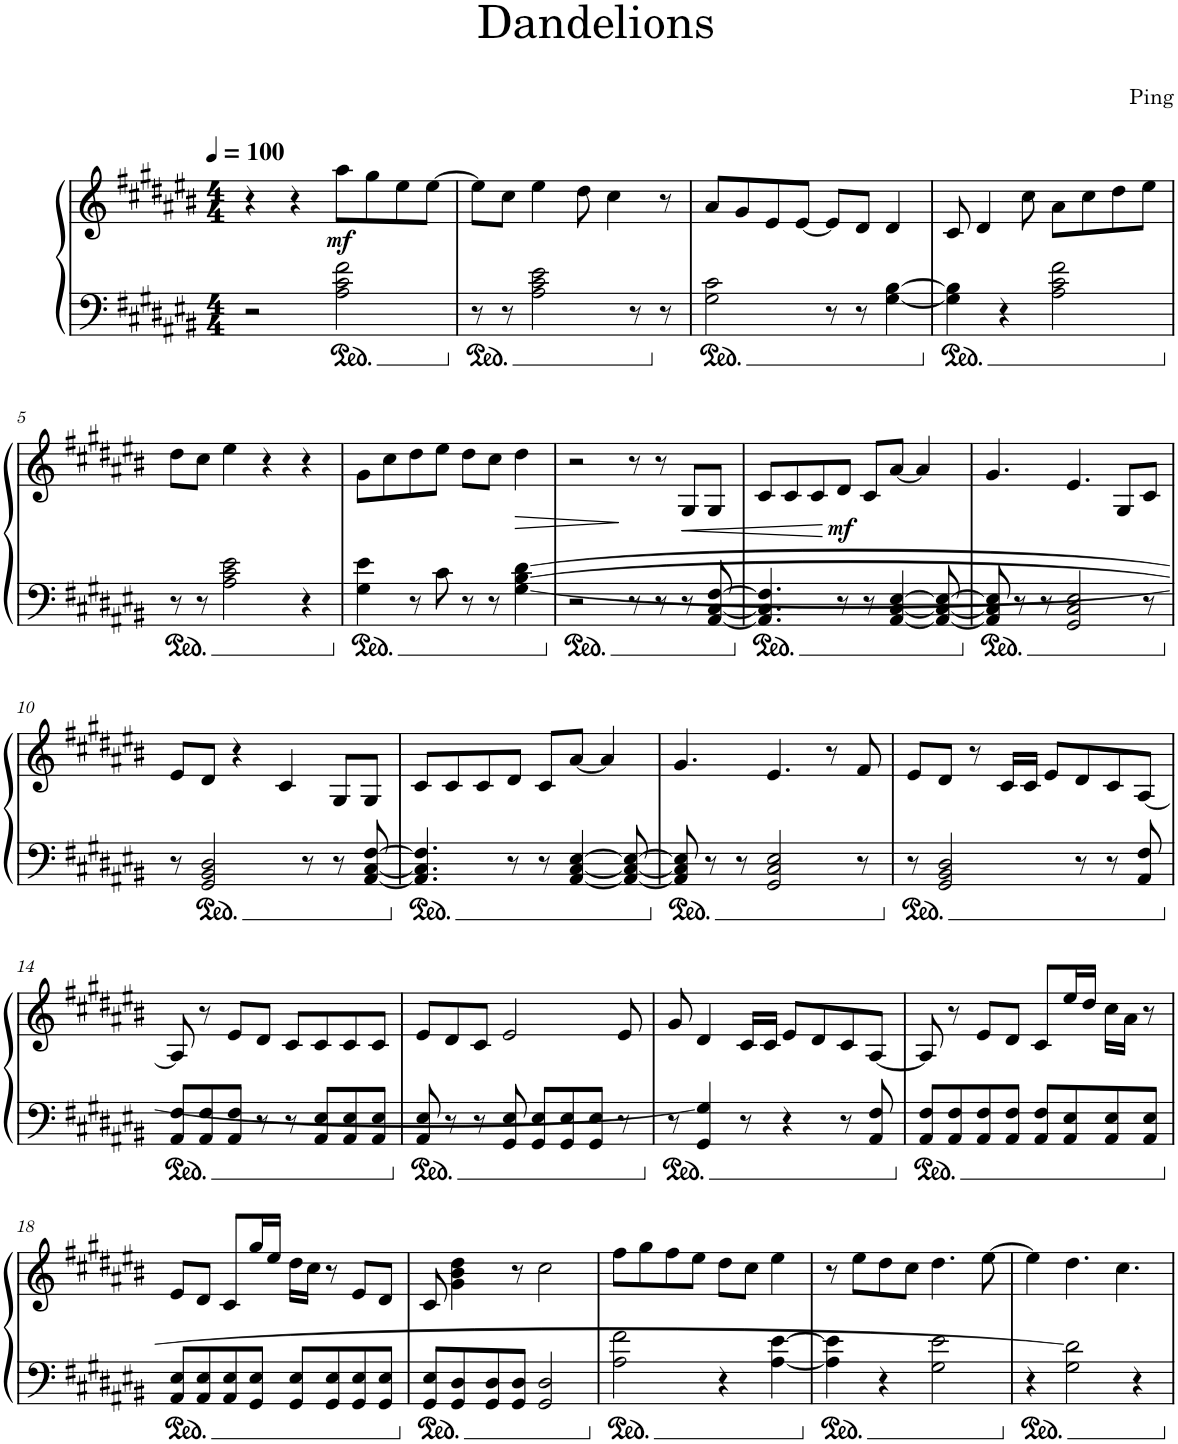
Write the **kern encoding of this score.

**kern	**kern	**dynam
*part1	*part1	*part1
*staff2	*staff1	*staff1/2
*I"Piano	*	*
*I'Pno.	*	*
*clefF4	*clefG2	*
*k[f#c#g#d#a#e#b#]	*k[f#c#g#d#a#e#b#]	*
*M4/4	*M4/4	*
*MM100	*MM100	*
=1	=1	=1
2r	4r	.
.	4r	.
!	!	!LO:DY:b
2A#\ 2c#\ 2f#\	8aa#\L	mf
.	8gg#\	.
.	8ee#\	.
.	[8ee#\J	.
=2	=2	=2
8r	8ee#\L]	.
8r	8cc#\J	.
2A#\ 2c#\ 2e#\	4ee#\	.
.	8dd#\	.
.	4cc#\	.
8r	.	.
8r	8r	.
=3	=3	=3
2G#\ 2c#\	8a#/L	.
.	8g#/	.
.	8e#/	.
.	[8e#/J	.
8r	8e#/L]	.
8r	8d#/J	.
[4G#\ [4B#\	4d#/	.
=4	=4	=4
4G#\] 4B#\]	8c#/	.
.	4d#/	.
4r	.	.
.	8cc#\	.
2A#\ 2c#\ 2f#\	8a#\L	.
.	8cc#\	.
.	8dd#\	.
.	8ee#\J	.
!!LO:LB:g=z
=5	=5	=5
8r	8dd#\L	.
8r	8cc#\J	.
2A#\ 2c#\ 2e#\	4ee#\	.
.	4r	.
4r	4r	.
=6	=6	=6
4G#\ 4e#\	8g#\L	.
.	8cc#\	.
8r	8dd#\	.
8c#\	8ee#\J	.
8r	8dd#\L	.
8r	8cc#\J	.
!	!	!LO:HP:b
[4G#\ [4B#\ [4d#\	4dd#\	>
=7	=7	=7
2r	2r	.
8r	8r	]
8r	8r	.
!	!	!LO:HP:b
8r	8G#/L	<
[8AA#/ [8C#/ [8F#/	8G#/J	.
=8	=8	=8
4.AA#/] 4.C#/] 4.F#/]	8c#/L	.
.	8c#/	.
.	8c#/	.
!	!	!LO:DY:n=1:b
8r	8d#/J	[ mf
8r	8c#/L	.
[4AA#/ [4C#/ [4E#/	[8a#/J	.
.	4a#/]	.
8AA#/_ 8C#/_ 8E#/_	.	.
=9	=9	=9
8AA#/] 8C#/] 8E#/]	4.g#/	.
8r	.	.
8r	.	.
2GG#/ 2C#/ 2E#/	4.e#/	.
.	8G#/L	.
8r	8c#/J	.
!!LO:LB:g=z
=10	=10	=10
8r	8e#/L	.
2GG#/ 2BB#/ 2D#/	8d#/J	.
.	4r	.
.	4c#/	.
8r	.	.
8r	8G#/L	.
[8AA#/ [8C#/ [8F#/	8G#/J	.
=11	=11	=11
4.AA#/] 4.C#/] 4.F#/]	8c#/L	.
.	8c#/	.
.	8c#/	.
8r	8d#/J	.
8r	8c#/L	.
[4AA#/ [4C#/ [4E#/	[8a#/J	.
.	4a#/]	.
8AA#/_ 8C#/_ 8E#/_	.	.
=12	=12	=12
8AA#/] 8C#/] 8E#/]	4.g#/	.
8r	.	.
8r	.	.
2GG#/ 2C#/ 2E#/	4.e#/	.
.	8r	.
8r	8f#/	.
=13	=13	=13
8r	8e#/L	.
2GG#/ 2BB#/ 2D#/	8d#/J	.
.	8r	.
.	16c#/LL	.
.	16c#/JJ	.
.	8e#/L	.
8r	8d#/	.
8r	8c#/	.
8AA#/ 8F#/	[8A#/J	.
!!LO:LB:g=z
=14	=14	=14
8AA#/ 8F#/L	8A#/]	.
8AA#/ 8F#/	8r	.
8AA#/ 8F#/J	8e#/L	.
8r	8d#/J	.
8r	8c#/L	.
8AA#/ 8E#/L	8c#/	.
8AA#/ 8E#/	8c#/	.
8AA#/ 8E#/J	8c#/J	.
=15	=15	=15
8AA#/ 8E#/	8e#/L	.
8r	8d#/	.
8r	8c#/J	.
8GG#/ 8E#/	2e#/	.
8GG#/ 8E#/L	.	.
8GG#/ 8E#/	.	.
8GG#/ 8E#/J	.	.
8r	8e#/	.
=16	=16	=16
8r	8g#/	.
4GG#/ 4G#/]	4d#/	.
8r	16c#/LL	.
.	16c#/JJ	.
4r	8e#/L	.
.	8d#/	.
8r	8c#/	.
8AA#/ 8F#/	[8A#/J	.
=17	=17	=17
8AA#/ 8F#/L	8A#/]	.
8AA#/ 8F#/	8r	.
8AA#/ 8F#/	8e#/L	.
8AA#/ 8F#/J	8d#/J	.
8AA#/ 8F#/L	8c#/L	.
8AA#/ 8E#/	16ee#/L	.
.	16dd#/JJ	.
8AA#/ 8E#/	16cc#\LL	.
.	16a#\JJ	.
8AA#/ 8E#/J	8r	.
!!LO:LB:g=z
=18	=18	=18
8AA#/ 8E#/L	8e#/L	.
8AA#/ 8E#/	8d#/J	.
8AA#/ 8E#/	8c#/L	.
8GG#/ 8E#/J	16gg#/L	.
.	16ee#/JJ	.
8GG#/ 8E#/L	16dd#\LL	.
.	16cc#\JJ	.
8GG#/ 8E#/	8r	.
8GG#/ 8E#/	8e#/L	.
8GG#/ 8E#/J	8d#/J	.
=19	=19	=19
8GG#/ 8E#/L	8c#/	.
8GG#/ 8D#/	4g#\ 4b#\ 4dd#\	.
8GG#/ 8D#/	.	.
8GG#/ 8D#/J	8r	.
2GG#/ 2D#/	2cc#\	.
=20	=20	=20
2A#\ 2f#\	8ff#\L	.
.	8gg#\	.
.	8ff#\	.
.	8ee#\J	.
4r	8dd#\L	.
.	8cc#\J	.
[4A#\ [4e#\	4ee#\	.
=21	=21	=21
4A#\] 4e#\]	8r	.
.	8ee#\L	.
4r	8dd#\	.
.	8cc#\J	.
2G#\ 2e#\	4.dd#\	.
.	[8ee#\	.
=22	=22	=22
4r	4ee#\]	.
2G#\ 2d#\]	4.dd#\	.
.	4.cc#\	.
4r	.	.
=	=	=
*-	*-	*-
